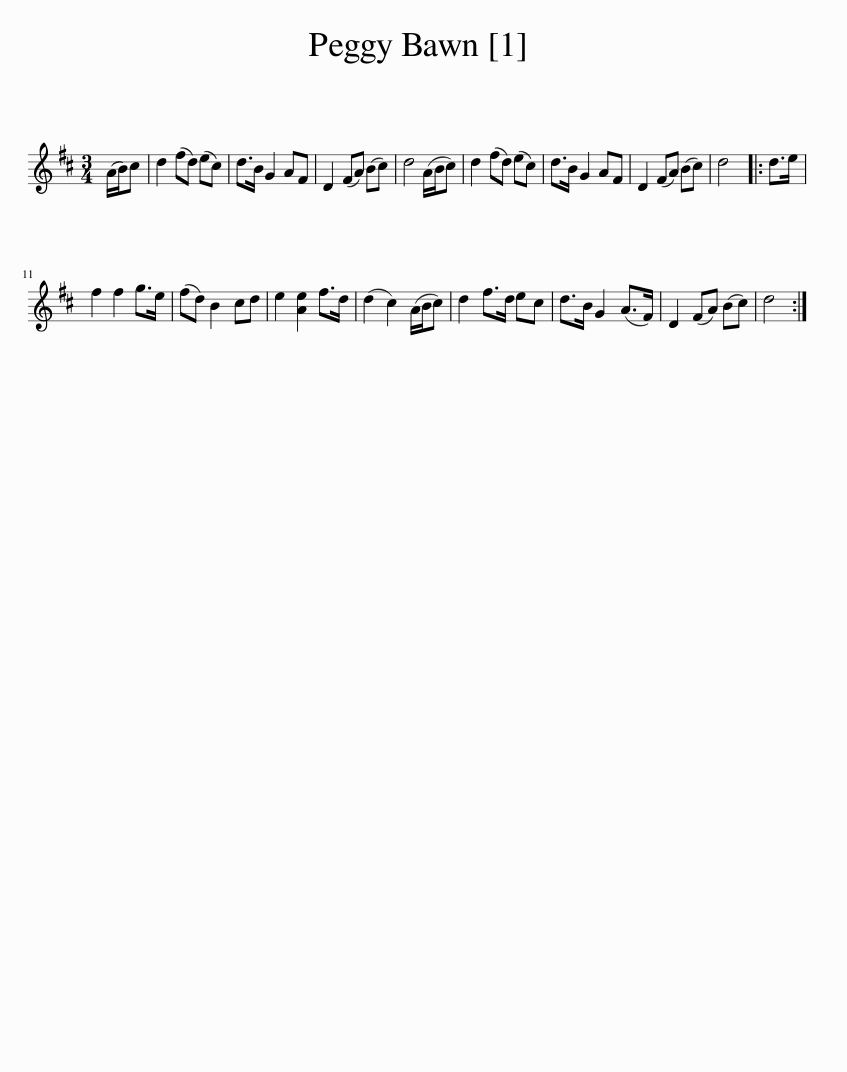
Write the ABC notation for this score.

X:1
L:1/8
M:3/4
I:linebreak $
K:D
V:1 treble
V:1
 (A/B/)c | d2 (fd) (ec) | d>B G2 AF | D2 (FA) (Bc) | d4 (A/B/c) | %5
 d2 (fd) (ec) | d>B G2 AF | D2 (FA) (Bc) | d4 |: d>e |$ %10
 f2 f2 g>e | (fd) B2 cd | e2 [Ae]2 f>d | (d2 c2) (A/B/c) | d2 f>d ec | %15
 d>B G2 (A>F) | D2 (FA) (Bc) | d4 :| %18
